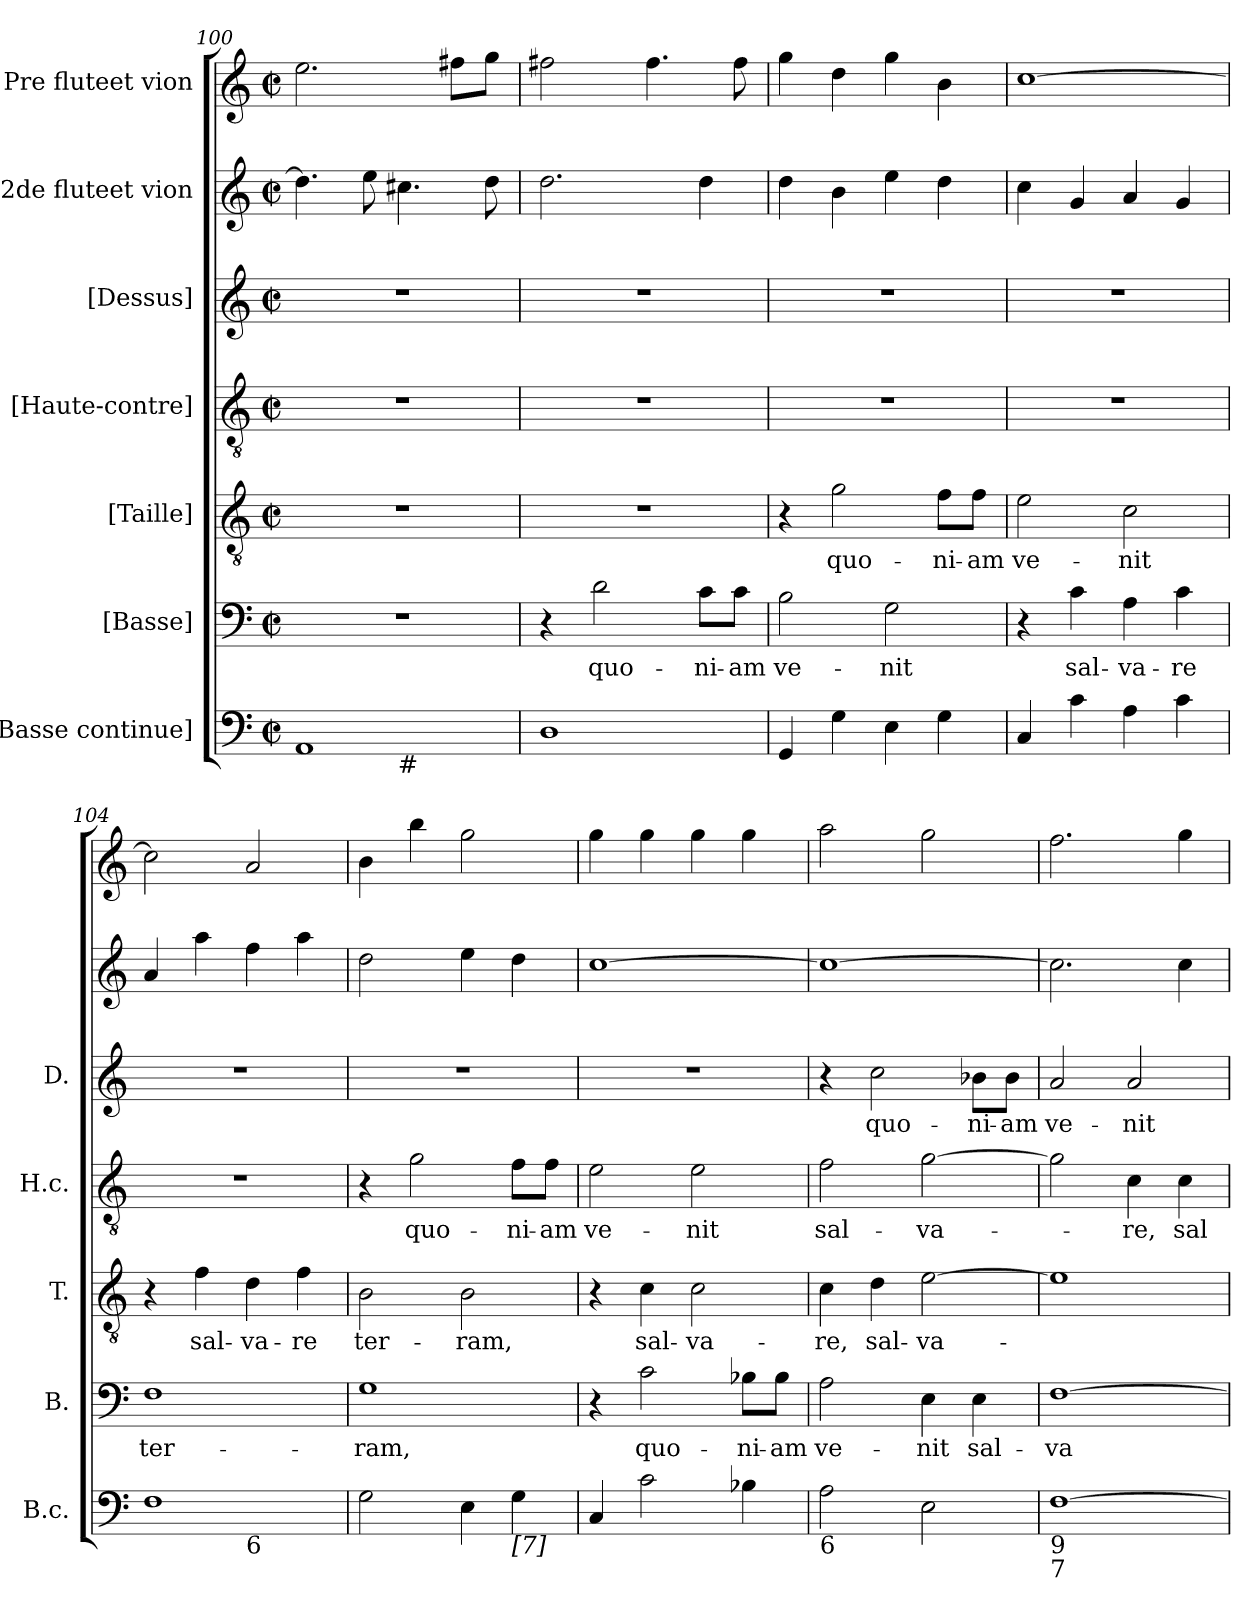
**kern	**kern	**text	**kern	**text	**kern	**text	**kern	**text	**kern	**kern
*part7	*part6	*part6	*part5	*part5	*part4	*part4	*part3	*part3	*part2	*part1
*staff7	*staff6	*staff6	*staff5	*staff5	*staff4	*staff4	*staff3	*staff3	*staff2	*staff1
*I"[Basse continue]	*I"[Basse]	*	*I"[Taille]	*	*I"[Haute-contre]	*	*I"[Dessus]	*	*I"2de fluteet vion	*I"Pre fluteet vion
*I'B.c.	*I'B.	*	*I'T.	*	*I'H.c.	*	*I'D.	*	*	*
*clefF4	*clefF4	*	*clefGv2	*	*clefGv2	*	*clefG2	*	*clefG2	*clefG2
*	*	*	*ITrd7c12	*	*ITrd7c12	*	*	*	*	*
*k[]	*k[]	*	*k[]	*	*k[]	*	*k[]	*	*k[]	*k[]
*C:	*C:	*	*C:	*	*C:	*	*C:	*	*C:	*C:
*M2/2	*M2/2	*	*M2/2	*	*M2/2	*	*M2/2	*	*M2/2	*M2/2
*met(c|)	*met(c|)	*	*met(c|)	*	*met(c|)	*	*met(c|)	*	*met(c|)	*met(c|)
=100	=100	=100	=100	=100	=100	=100	=100	=100	=100	=100
!LO:TX:b:t=5	!	!	!	!	!	!	!	!	!	!
!LO:TX:b:t=4	!	!	!	!	!	!	!	!	!	!
*^	*	*	*	*	*	*	*	*	*	*
1AA	2ryy	1r	.	1r	.	1r	.	1r	.	4.dd\]	2.ee\
.	.	.	.	.	.	.	.	.	.	8ee\	.
!	!LO:TX:b:t=#	!	!	!	!	!	!	!	!	!	!
.	2ryy	.	.	.	.	.	.	.	.	4.cc#X\	.
.	.	.	.	.	.	.	.	.	.	.	8ff#X\L
.	.	.	.	.	.	.	.	.	.	8dd\	8gg\J
!	!	!	!	!	!	!	!	!	!	!	!LO:TX:a:B:t=plus lent
!LO:TX:a:B:t=plus lent	!	!	!	!	!	!	!	!	!	!	!
*v	*v	*	*	*	*	*	*	*	*	*	*
*MM60	*	*	*	*	*	*	*	*	*	*MM60
=101	=101	=101	=101	=101	=101	=101	=101	=101	=101	=101
*^	*	*	*	*	*	*	*	*	*	*
!LO:TX:b:t=#	!	!	!	!	!	!	!	!	!	!	!
*v	*v	*	*	*	*	*	*	*	*	*	*
1D	4r	.	1r	.	1r	.	1r	.	2.dd\	2ff#X\
!	!	!LO:LY:b	!	!	!	!	!	!	!	!
.	2d\	quo-	.	.	.	.	.	.	.	.
.	.	.	.	.	.	.	.	.	.	4.ff#\
!	!	!LO:LY:b	!	!	!	!	!	!	!	!
.	8c\L	-ni-	.	.	.	.	.	.	4dd\	.
!	!	!LO:LY:b	!	!	!	!	!	!	!	!
.	8c\J	-am	.	.	.	.	.	.	.	8ff#\
=102	=102	=102	=102	=102	=102	=102	=102	=102	=102	=102
!	!	!LO:LY:b	!	!	!	!	!	!	!	!
4GG/	2B\	ve-	4r	.	1r	.	1r	.	4dd\	4gg\
!	!	!	!	!LO:LY:b	!	!	!	!	!	!
4G\	.	.	2G\	quo-	.	.	.	.	4b\	4dd\
!	!	!LO:LY:b	!	!	!	!	!	!	!	!
4E\	2G\	-nit	.	.	.	.	.	.	4ee\	4gg\
!	!	!	!	!LO:LY:b	!	!	!	!	!	!
4G\	.	.	8F\L	-ni-	.	.	.	.	4dd\	4b\
!	!	!	!	!LO:LY:b	!	!	!	!	!	!
.	.	.	8F\J	-am	.	.	.	.	.	.
!!LO:PB:g=z
=103	=103	=103	=103	=103	=103	=103	=103	=103	=103	=103
!	!	!	!	!LO:LY:b	!	!	!	!	!	!
4C/	4r	.	2E\	ve-	1r	.	1r	.	4cc\	[1cc
!	!	!LO:LY:b	!	!	!	!	!	!	!	!
4c\	4c\	sal-	.	.	.	.	.	.	4g/	.
!	!	!LO:LY:b	!	!LO:LY:b	!	!	!	!	!	!
4A\	4A\	-va-	2C\	-nit	.	.	.	.	4a/	.
!	!	!LO:LY:b	!	!	!	!	!	!	!	!
4c\	4c\	-re	.	.	.	.	.	.	4g/	.
=104	=104	=104	=104	=104	=104	=104	=104	=104	=104	=104
!LO:TX:b:t=5	!	!	!	!	!	!	!	!	!	!
!	!	!LO:LY:b	!	!	!	!	!	!	!	!
*^	*	*	*	*	*	*	*	*	*	*
1F	2ryy	1F	ter-	4r	.	1r	.	1r	.	4a/	2cc\]
!	!	!	!	!	!LO:LY:b	!	!	!	!	!	!
.	.	.	.	4F\	sal-	.	.	.	.	4aa\	.
!	!LO:TX:b:t=6	!	!	!	!	!	!	!	!	!	!
!	!	!	!	!	!LO:LY:b	!	!	!	!	!	!
.	2ryy	.	.	4D\	-va-	.	.	.	.	4ff\	2a/
!	!	!	!	!	!LO:LY:b	!	!	!	!	!	!
.	.	.	.	4F\	-re	.	.	.	.	4aa\	.
=105	=105	=105	=105	=105	=105	=105	=105	=105	=105	=105	=105
!	!	!	!LO:LY:b	!	!LO:LY:b	!	!	!	!	!	!
*v	*v	*	*	*	*	*	*	*	*	*	*
2G\	1G	-ram,	2BB\	ter-	4r	.	1r	.	2dd\	4b\
!	!	!	!	!	!	!LO:LY:b	!	!	!	!
.	.	.	.	.	2G\	quo-	.	.	.	4bb\
!	!	!	!	!LO:LY:b	!	!	!	!	!	!
4E\	.	.	2BB\	-ram,	.	.	.	.	4ee\	2gg\
!LO:TX:b:t=[7]	!	!	!	!	!	!	!	!	!	!
!	!	!	!	!	!	!LO:LY:b	!	!	!	!
4G\	.	.	.	.	8F\L	-ni-	.	.	4dd\	.
!	!	!	!	!	!	!LO:LY:b	!	!	!	!
.	.	.	.	.	8F\J	-am	.	.	.	.
=106	=106	=106	=106	=106	=106	=106	=106	=106	=106	=106
!	!	!	!	!	!	!LO:LY:b	!	!	!	!
4C/	4r	.	4r	.	2E\	ve-	1r	.	[1cc	4gg\
!	!	!LO:LY:b	!	!LO:LY:b	!	!	!	!	!	!
2c\	2c\	quo-	4C\	sal-	.	.	.	.	.	4gg\
!	!	!	!	!LO:LY:b	!	!LO:LY:b	!	!	!	!
.	.	.	2C\	-va-	2E\	-nit	.	.	.	4gg\
!	!	!LO:LY:b	!	!	!	!	!	!	!	!
4B-X\	8B-X\L	-ni-	.	.	.	.	.	.	.	4gg\
!	!	!LO:LY:b	!	!	!	!	!	!	!	!
.	8B-\J	-am	.	.	.	.	.	.	.	.
=107	=107	=107	=107	=107	=107	=107	=107	=107	=107	=107
!LO:TX:b:t=6	!	!	!	!	!	!	!	!	!	!
!	!	!LO:LY:b	!	!LO:LY:b	!	!LO:LY:b	!	!	!	!
2A\	2A\	ve-	4C\	-re,	2F\	sal-	4r	.	1cc_	2aa\
!	!	!	!	!LO:LY:b	!	!	!	!LO:LY:b	!	!
.	.	.	4D\	sal-	.	.	2cc\	quo-	.	.
!	!	!LO:LY:b	!	!LO:LY:b	!	!LO:LY:b	!	!	!	!
2E\	4E\	-nit	[2E\	-va-	[2G\	-va-	.	.	.	2gg\
!	!	!LO:LY:b	!	!	!	!	!	!LO:LY:b	!	!
.	4E\	sal-	.	.	.	.	8b-X\L	-ni-	.	.
!	!	!	!	!	!	!	!	!LO:LY:b	!	!
.	.	.	.	.	.	.	8b-\J	-am	.	.
!!LO:LB:g=z
=108	=108	=108	=108	=108	=108	=108	=108	=108	=108	=108
!LO:TX:b:t=9	!	!	!	!	!	!	!	!	!	!
!LO:TX:b:t=7	!	!	!	!	!	!	!	!	!	!
!	!	!LO:LY:b	!	!	!	!	!	!LO:LY:b	!	!
[1F	[1F	-va-	1E]	.	2G\]	.	2a/	ve-	2.cc\]	2.ff\
!	!	!	!	!	!	!LO:LY:b	!	!LO:LY:b	!	!
.	.	.	.	.	4C\	-re,	2a/	-nit	.	.
!	!	!	!	!	!	!LO:LY:b	!	!	!	!
.	.	.	.	.	4C\	sal-	.	.	4cc\	4gg\
=	=	=	=	=	=	=	=	=	=	=
*-	*-	*-	*-	*-	*-	*-	*-	*-	*-	*-
